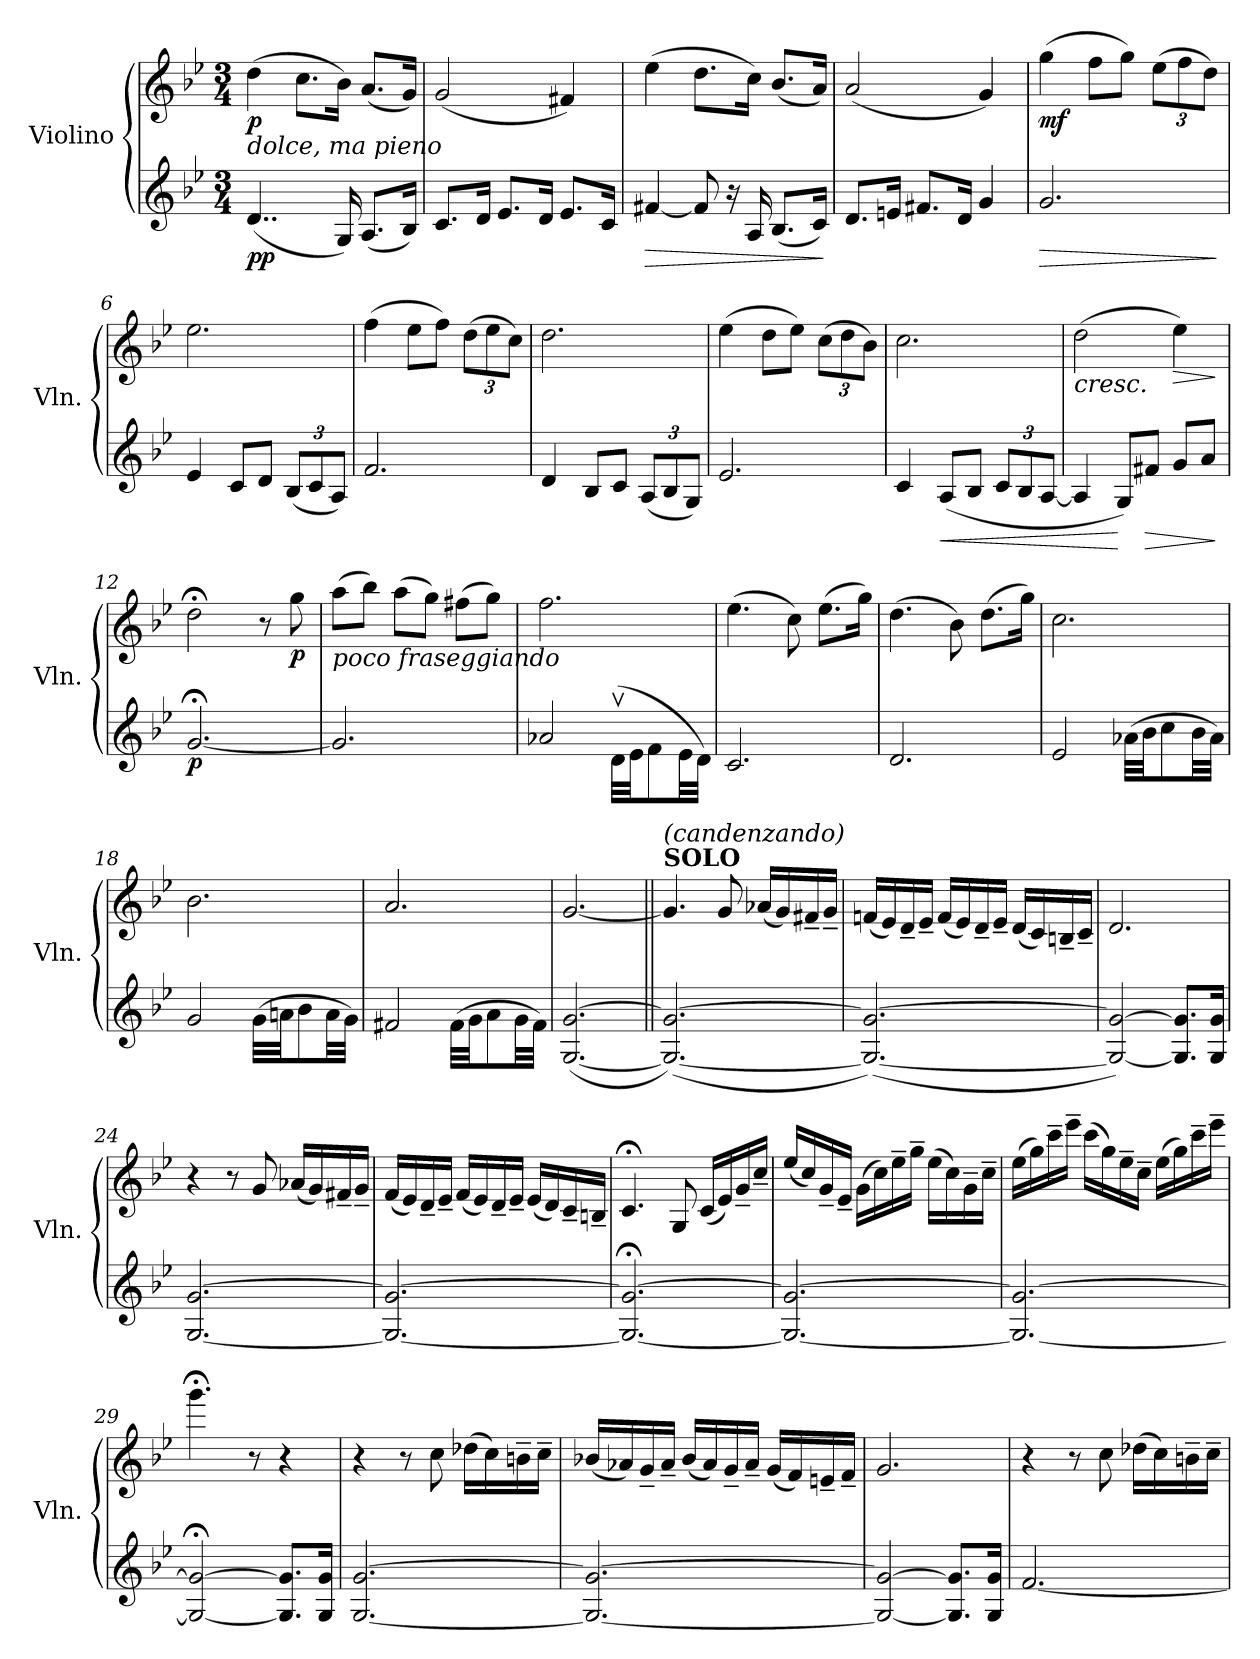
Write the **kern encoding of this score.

**kern	**dynam	**kern	**dynam
*part2	*part2	*part1	*part1
*staff2	*staff2	*staff1	*staff1
*I"Violino	*	*I"Violino	*
*I'Vln.	*	*I'Vln.	*
*clefG2	*	*clefG2	*
*k[b-e-]	*	*k[b-e-]	*
*M3/4	*	*M3/4	*
*MM60	*	*MM60	*
=1	=1	=1	=1
!	!	!LO:TX:b:i:t=dolce, ma pieno	!
!	!LO:DY:b	!	!LO:DY:b
(<4..d/	pp	(>4dd\	p
.	.	8.cc\L	.
16G/)	.	16b-\Jk)	.
(<8.A/L	.	(<8.a/L	.
16B-/Jk)	.	16g/Jk)	.
=2	=2	=2	=2
8.c/L	.	(<2g/	.
16d/Jk	.	.	.
8.e-/L	.	.	.
16d/Jk	.	.	.
8.e-/L	.	4f#X/)	.
16c/Jk	.	.	.
=3	=3	=3	=3
!	!LO:HP:b	!	!
[4f#X/	>	(>4ee-\	.
8f#/]	.	8.dd\L	.
16r	.	.	.
16A/	.	16cc\Jk)	.
(<8.B-/L	.	(<8.b-/L	.
16c/Jk)	.	16a/Jk)	.
.	]	.	.
=4	=4	=4	=4
8.d/L	.	(<2a/	.
16en/Jk	.	.	.
8.f#X/L	.	.	.
16d/Jk	.	.	.
4g/	.	4g/)	.
=5	=5	=5	=5
!	!LO:HP:b	!	!LO:DY:b
2.g/	>	(>4gg\	mf
.	.	8ff\L	.
.	.	8gg\J)	.
*	*	*Xbrackettup	*
.	.	(>12ee-\L	.
.	.	12ff\	.
.	.	12dd\J)	.
.	]	.	.
!!LO:LB:g=z
=6	=6	=6	=6
4e-/	.	2.ee-\	.
8c/L	.	.	.
8d/J	.	.	.
*Xbrackettup	*	*	*
(<12B-/L	.	.	.
12c/	.	.	.
12A/J)	.	.	.
=7	=7	=7	=7
2.f/	.	(>4ff\	.
.	.	8ee-\L	.
.	.	8ff\J)	.
.	.	(>12dd\L	.
.	.	12ee-\	.
.	.	12cc\J)	.
=8	=8	=8	=8
4d/	.	2.dd\	.
8B-/L	.	.	.
8c/J	.	.	.
(<12A/L	.	.	.
12B-/	.	.	.
12G/J)	.	.	.
=9	=9	=9	=9
2.e-/	.	(>4ee-\	.
.	.	8dd\L	.
.	.	8ee-\J)	.
.	.	(>12cc\L	.
.	.	12dd\	.
.	.	12b-\J)	.
=10	=10	=10	=10
4c/	.	2.cc\	.
!	!LO:HP:b	!	!
(<8A/L	<	.	.
8B-/J	.	.	.
12c/L	.	.	.
12B-/	.	.	.
[12A/J	.	.	.
=11	=11	=11	=11
!	!	!	!LO:HP:b
4A/]	.	(>2dd\	<
8G/L)	[	.	.
!	!LO:HP:b	!	!
8f#X/J	>	.	.
!	!	!	!LO:HP:b
8g/L	.	4ee-\)	>
8a/J	.	.	.
.	]	.	[ ]
!!LO:LB:g=z
=12	=12	=12	=12
!	!LO:DY:b	!	!
[2.g;</	p	2dd;<\	.
.	.	8r	.
!	!	!	!LO:DY:b
.	.	8gg\	p
=13	=13	=13	=13
!	!	!LO:TX:b:i:t=poco fraseggiando	!
2.g/]	.	(>8aa\L	.
.	.	8bb-\J)	.
.	.	(>8aa\L	.
.	.	8gg\J)	.
.	.	(>8ff#X\L	.
.	.	8gg\J)	.
=14	=14	=14	=14
*	*	*^	*
2a-X/	.	2.ff\	2ryy	.
*	*	*MM50	*	*
(>32dv\LLL	.	.	4ryy	.
32e-\JJ	.	.	.	.
8f\	.	.	.	.
32e-\LL	.	.	.	.
32d\JJJ)	.	.	.	.
*	*	*v	*v	*
=15	=15	=15	=15
*	*	*MM60	*
2.c/	.	(>4.ee-\	.
.	.	8cc\)	.
.	.	(>8.ee-\L	.
.	.	16gg\Jk)	.
=16	=16	=16	=16
2.d/	.	(>4.dd\	.
.	.	8b-\)	.
.	.	(>8.dd\L	.
.	.	16gg\Jk)	.
=17	=17	=17	=17
*	*	*^	*
2e-/	.	2.cc\	2ryy	.
*	*	*MM50	*	*
(>32a-X\LLL	.	.	4ryy	.
32b-\JJ	.	.	.	.
8cc\	.	.	.	.
32b-\LL	.	.	.	.
32a-\JJJ)	.	.	.	.
=18	=18	=18	=18	=18
*	*	*MM60	*	*
2g/	.	2.b-\	2ryy	.
*	*	*MM50	*	*
(>32g\LLL	.	.	4ryy	.
32an\JJ	.	.	.	.
8b-\	.	.	.	.
32a\LL	.	.	.	.
32g\JJJ)	.	.	.	.
!!LO:LB:g=z	!!
=19	=19	=19	=19	=19
*	*	*MM60	*	*
2f#X/	.	2.a/	2ryy	.
*	*	*MM50	*	*
(>32f#\LLL	.	.	4ryy	.
32g\JJ	.	.	.	.
8a\	.	.	.	.
32g\LL	.	.	.	.
32f#\JJJ)	.	.	.	.
*	*	*v	*v	*
=20	=20	=20	=20
*	*	*MM60	*
(>[2.G/ [2.g/	.	[2.g/	.
=21||	=21||	=21||	=21||
!	!	!LO:TX:a:B:t=SOLO	!
!	!	!LO:TX:a:i:t=(candenzando)	!
(>2.G/_ 2.g/_)	.	4.g/]	.
.	.	8g/	.
.	.	(<16a-X/LL	.
.	.	16g/)	.
.	.	16f#X~/	.
.	.	16g~/JJ	.
=22	=22	=22	=22
(>2.G/_ 2.g/_)	.	(<16fn/LL	.
.	.	16e-/)	.
.	.	16d~/	.
.	.	16e-~/JJ	.
.	.	(<16f/LL	.
.	.	16e-/)	.
.	.	16d~/	.
.	.	16e-~/JJ	.
.	.	(<16d/LL	.
.	.	16c/)	.
.	.	16Bn~/	.
.	.	16c~/JJ	.
=23	=23	=23	=23
2G/_ 2g/_)	.	2.d/	.
8.G/] 8.g/]L	.	.	.
16G/ 16g/Jk	.	.	.
!!LO:LB:g=z
=24	=24	=24	=24
[2.G/ [2.g/	.	4r	.
.	.	8r	.
.	.	8g/	.
.	.	(<16a-X/LL	.
.	.	16g/)	.
.	.	16f#X~/	.
.	.	16g~/JJ	.
=25	=25	=25	=25
2.G/_ 2.g/_	.	(<16f/LL	.
.	.	16e-/)	.
.	.	16d~/	.
.	.	16e-~/JJ	.
.	.	(<16f/LL	.
.	.	16e-/)	.
.	.	16d~/	.
.	.	16e-~/JJ	.
.	.	(<16e-/LL	.
.	.	16d/)	.
.	.	16c~/	.
.	.	16Bn~/JJ	.
=26	=26	=26	=26
2.G/_;< 2.g/_;<	.	4.c;</	.
.	.	8G/	.
.	.	(<16c/LL	.
.	.	16e-/)	.
.	.	16g~/	.
.	.	16cc~/JJ	.
=27	=27	=27	=27
2.G/_ 2.g/_	.	(<16ee-/LL	.
.	.	16cc/)	.
.	.	16g~/	.
.	.	16e-~/JJ	.
.	.	(>16g\LL	.
.	.	16cc\)	.
.	.	16ee-~\	.
.	.	16gg~\JJ	.
.	.	(>16ee-\LL	.
.	.	16cc\)	.
.	.	16g~\	.
.	.	16cc~\JJ	.
!!LO:PB:g=z
=28	=28	=28	=28
2.G/_ 2.g/_	.	(>16ee-\LL	.
.	.	16gg\)	.
.	.	16ccc~\	.
.	.	16eee-~\JJ	.
.	.	(>16ccc\LL	.
.	.	16gg\)	.
.	.	16ee-~\	.
.	.	16cc~\JJ	.
.	.	(>16ee-\LL	.
.	.	16gg\)	.
.	.	16ccc~\	.
.	.	16eee-~\JJ	.
=29	=29	=29	=29
2G/_;< 2g/_;<	.	4.ggg;<\	.
.	.	8r	.
8.G/] 8.g/]L	.	4r	.
16G/ 16g/Jk	.	.	.
=30	=30	=30	=30
[2.G/ [2.g/	.	4r	.
.	.	8r	.
.	.	8cc\	.
.	.	(>16dd-X\LL	.
.	.	16cc\)	.
.	.	16bn~\	.
.	.	16cc~\JJ	.
=31	=31	=31	=31
2.G/_ 2.g/_	.	(<16b-X/LL	.
.	.	16a-X/)	.
.	.	16g~/	.
.	.	16a-~/JJ	.
.	.	(<16b-/LL	.
.	.	16a-/)	.
.	.	16g~/	.
.	.	16a-~/JJ	.
.	.	(<16g/LL	.
.	.	16f/)	.
.	.	16en~/	.
.	.	16f~/JJ	.
=32	=32	=32	=32
2G/_ 2g/_	.	2.g/	.
8.G/] 8.g/]L	.	.	.
16G/ 16g/Jk	.	.	.
!!LO:LB:g=z
=33	=33	=33	=33
[2.f/	.	4r	.
.	.	8r	.
.	.	8cc\	.
.	.	(>16dd-X\LL	.
.	.	16cc\)	.
.	.	16bn~\	.
.	.	16cc~\JJ	.
=	=	=	=
*-	*-	*-	*-
